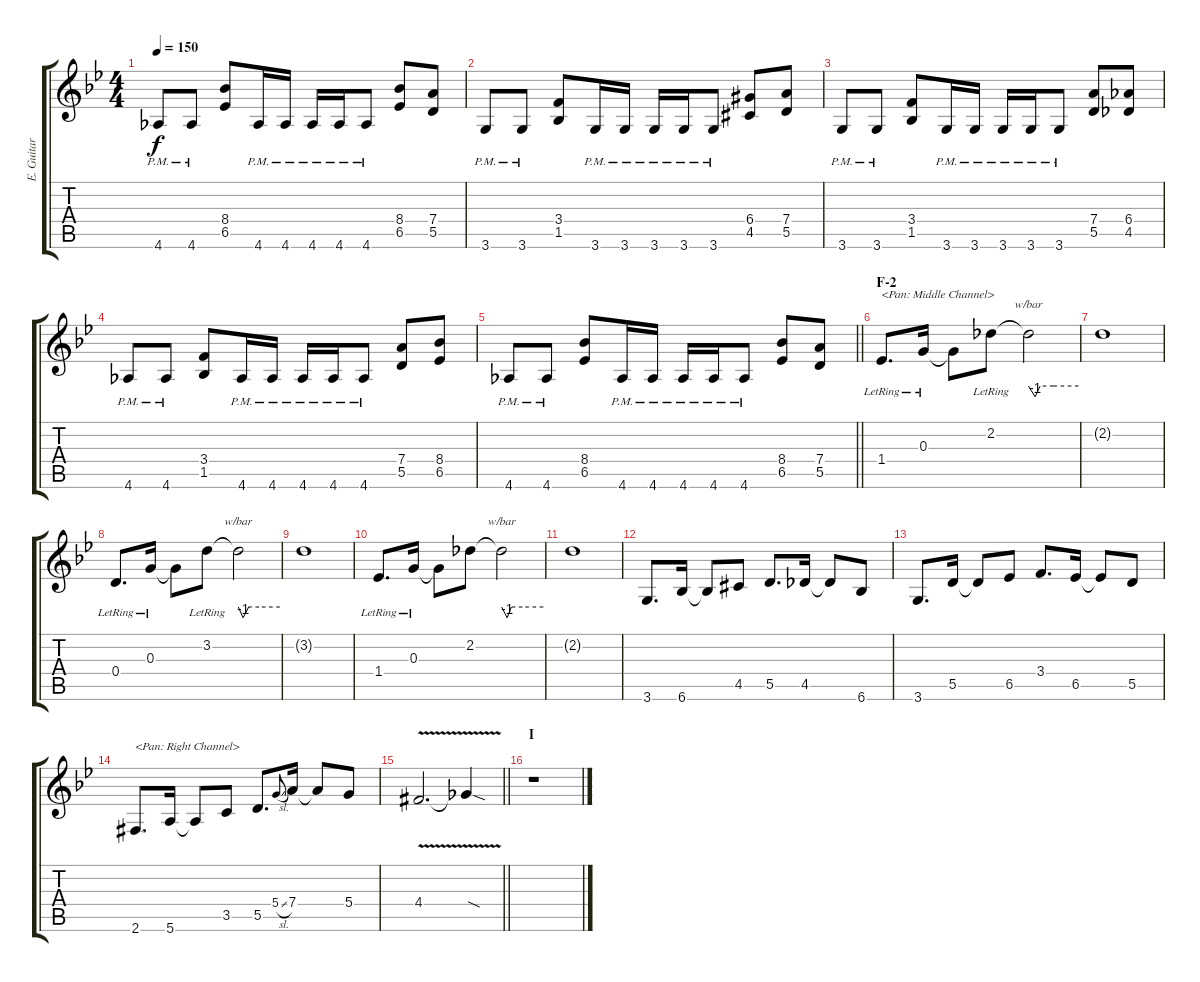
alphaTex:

\track ("E. Guitar I" "E. Guitar ") {instrument overdrivenguitar}
\staff {score tabs}
\tuning (E4 B3 G3 D3 A2 E2) {hide}
\ts (4 4)
\tempo 150
\clef g2
\ks bb
4.6{pm}.8{dy f} 4.6{pm}.8 (8.4 6.5).8 4.6{pm}.16 4.6{pm}.16 4.6{pm}.16 4.6{pm}.16 4.6{pm}.8 (8.4 6.5).8 (7.4 5.5).8 |
3.6{pm}.8 3.6{pm}.8 (3.4 1.5).8 3.6{pm}.16 3.6{pm}.16 3.6{pm}.16 3.6{pm}.16 3.6{pm}.8 (6.4{acc #} 4.5{acc #}).8 (7.4 5.5).8 |
3.6{pm}.8 3.6{pm}.8 (3.4 1.5).8 3.6{pm}.16 3.6{pm}.16 3.6{pm}.16 3.6{pm}.16 3.6{pm}.8 (7.4 5.5).8 (6.4 4.5).8 |
4.6{pm}.8 4.6{pm}.8 (3.4 1.5).8 4.6{pm}.16 4.6{pm}.16 4.6{pm}.16 4.6{pm}.16 4.6{pm}.8 (7.4 5.5).8 (8.4 6.5).8 |
\barLineRight lightlight
4.6{pm}.8 4.6{pm}.8 (8.4 6.5).8 4.6{pm}.16 4.6{pm}.16 4.6{pm}.16 4.6{pm}.16 4.6{pm}.8 (8.4 6.5).8 (7.4 5.5).8 |
\section ("" "F-2")
1.4{lr}.8{d txt "<Pan: Middle Channel>" balance 8} 0.3{lr}.16 0.3{t}.8 2.2{lr}.8 2.2{t}.2{tbe (custom default 0 0 8 -4 14 0 30 0 60 0)} |
2.2{t}.1 |
0.4{lr}.8{d} 0.3{lr}.16 0.3{t}.8 3.2{lr}.8 3.2{t}.2{tbe (custom default 0 0 7 -4 15 0 30 0 60 0)} |
3.2{t}.1 |
1.4{lr}.8{d} 0.3{lr}.16 0.3{t}.8 2.2.8 2.2{t}.2{tbe (custom default 0 0 8 -4 14 0 30 0 60 0)} |
2.2{t}.1 |
3.6.8{d} 6.6.16 6.6{t}.8 4.5{acc #}.8 5.5.8{d} 4.5.16 4.5{t}.8 6.6.8 |
3.6.8{d} 5.5.16 5.5{t}.8 6.5.8 3.4.8{d} 6.5.16 6.5{t}.8 5.5.8 |
2.6{acc #}.8{d txt "<Pan: Right Channel>" balance 15} 5.6.16 5.6{t}.8 3.5.8 5.5.8{d} 5.4{sl}.8{gr onbeat} 7.4.16 7.4{t}.8 5.4.8 |
\barLineRight lightlight
4.4{v acc #}.2{d} 4.4{sod t}.4 |
\section ("" "I")
r.1
